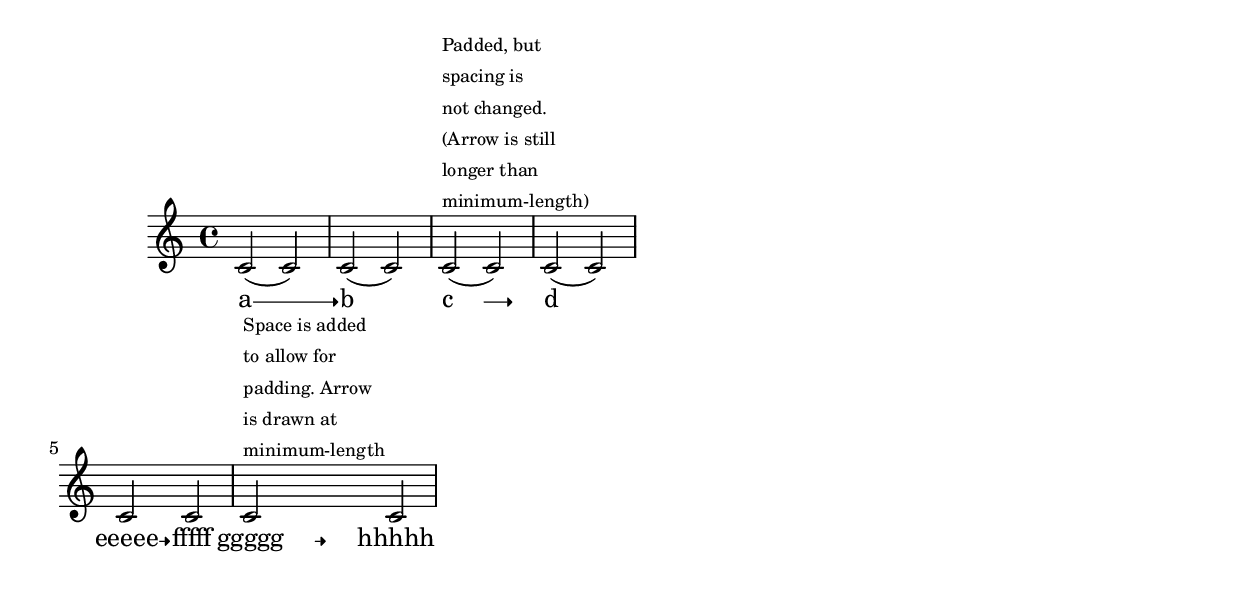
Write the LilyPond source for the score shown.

\version "2.21.0"
\header {
  texidoc = "Padding does not cause @code{VowelTransition}s to become
shorter than @code{minimum-length}.  Instead, space is added if
necessary leaving the arrow at @code{minimum-length}."
  }

\layout {
  ragged-right = ##t
}

\score {
  {
    \relative {
      c'2( c) |
      c( c) |
      c( ^\markup { \left-column { \tiny {
          "Padded, but"
          "spacing is"
          "not changed."
          "(Arrow is still"
          "longer than"
          "minimum-length)" } } } c) |
      c( c) | \break
      c c |
      c ^\markup { \left-column { \tiny {
          "Space is added"
          "to allow for"
          "padding. Arrow"
          "is drawn at"
          "minimum-length" } } } c |
    }

    \addlyrics {
      a \vowelTransition b
      \once \override VowelTransition.bound-details.left.padding = #3
      \once \override VowelTransition.bound-details.right.padding = #3
      c \vowelTransition d
      eeeee \vowelTransition fffff
      \once \override VowelTransition.bound-details.left.padding = #3
      \once \override VowelTransition.bound-details.right.padding = #3
      ggggg \vowelTransition hhhhh
    }
  }
}
